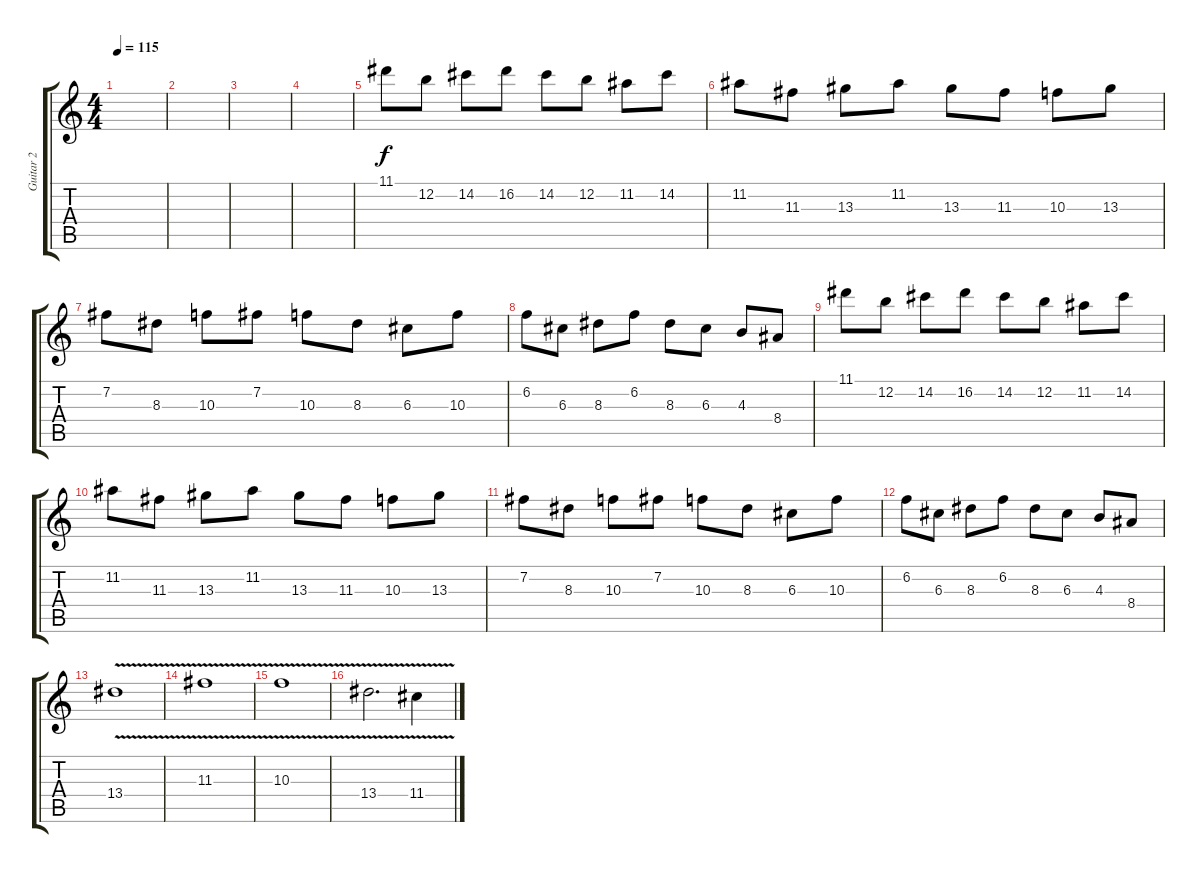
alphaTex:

\track ("Guitar 2" "Guitar 2") {instrument overdrivenguitar}
\staff {score tabs}
\tuning (E4 B3 G3 D3 A2 E2) {hide}
\ts (4 4)
\tempo 115
\clef g2
\ks c
|
|
|
|
11.1.8 12.2.8 14.2.8 16.2.8 14.2.8 12.2.8 11.2.8 14.2.8 |
11.2.8 11.3.8 13.3.8 11.2.8 13.3.8 11.3.8 10.3.8 13.3.8 |
7.2.8 8.3.8 10.3.8 7.2.8 10.3.8 8.3.8 6.3.8 10.3.8 |
6.2.8 6.3.8 8.3.8 6.2.8 8.3.8 6.3.8 4.3.8 8.4.8 |
11.1.8 12.2.8 14.2.8 16.2.8 14.2.8 12.2.8 11.2.8 14.2.8 |
11.2.8 11.3.8 13.3.8 11.2.8 13.3.8 11.3.8 10.3.8 13.3.8 |
7.2.8 8.3.8 10.3.8 7.2.8 10.3.8 8.3.8 6.3.8 10.3.8 |
6.2.8 6.3.8 8.3.8 6.2.8 8.3.8 6.3.8 4.3.8 8.4.8 |
13.4{v}.1 |
11.3{v}.1 |
10.3{v}.1 |
13.4{v}.2{d} 11.4{v}.4
